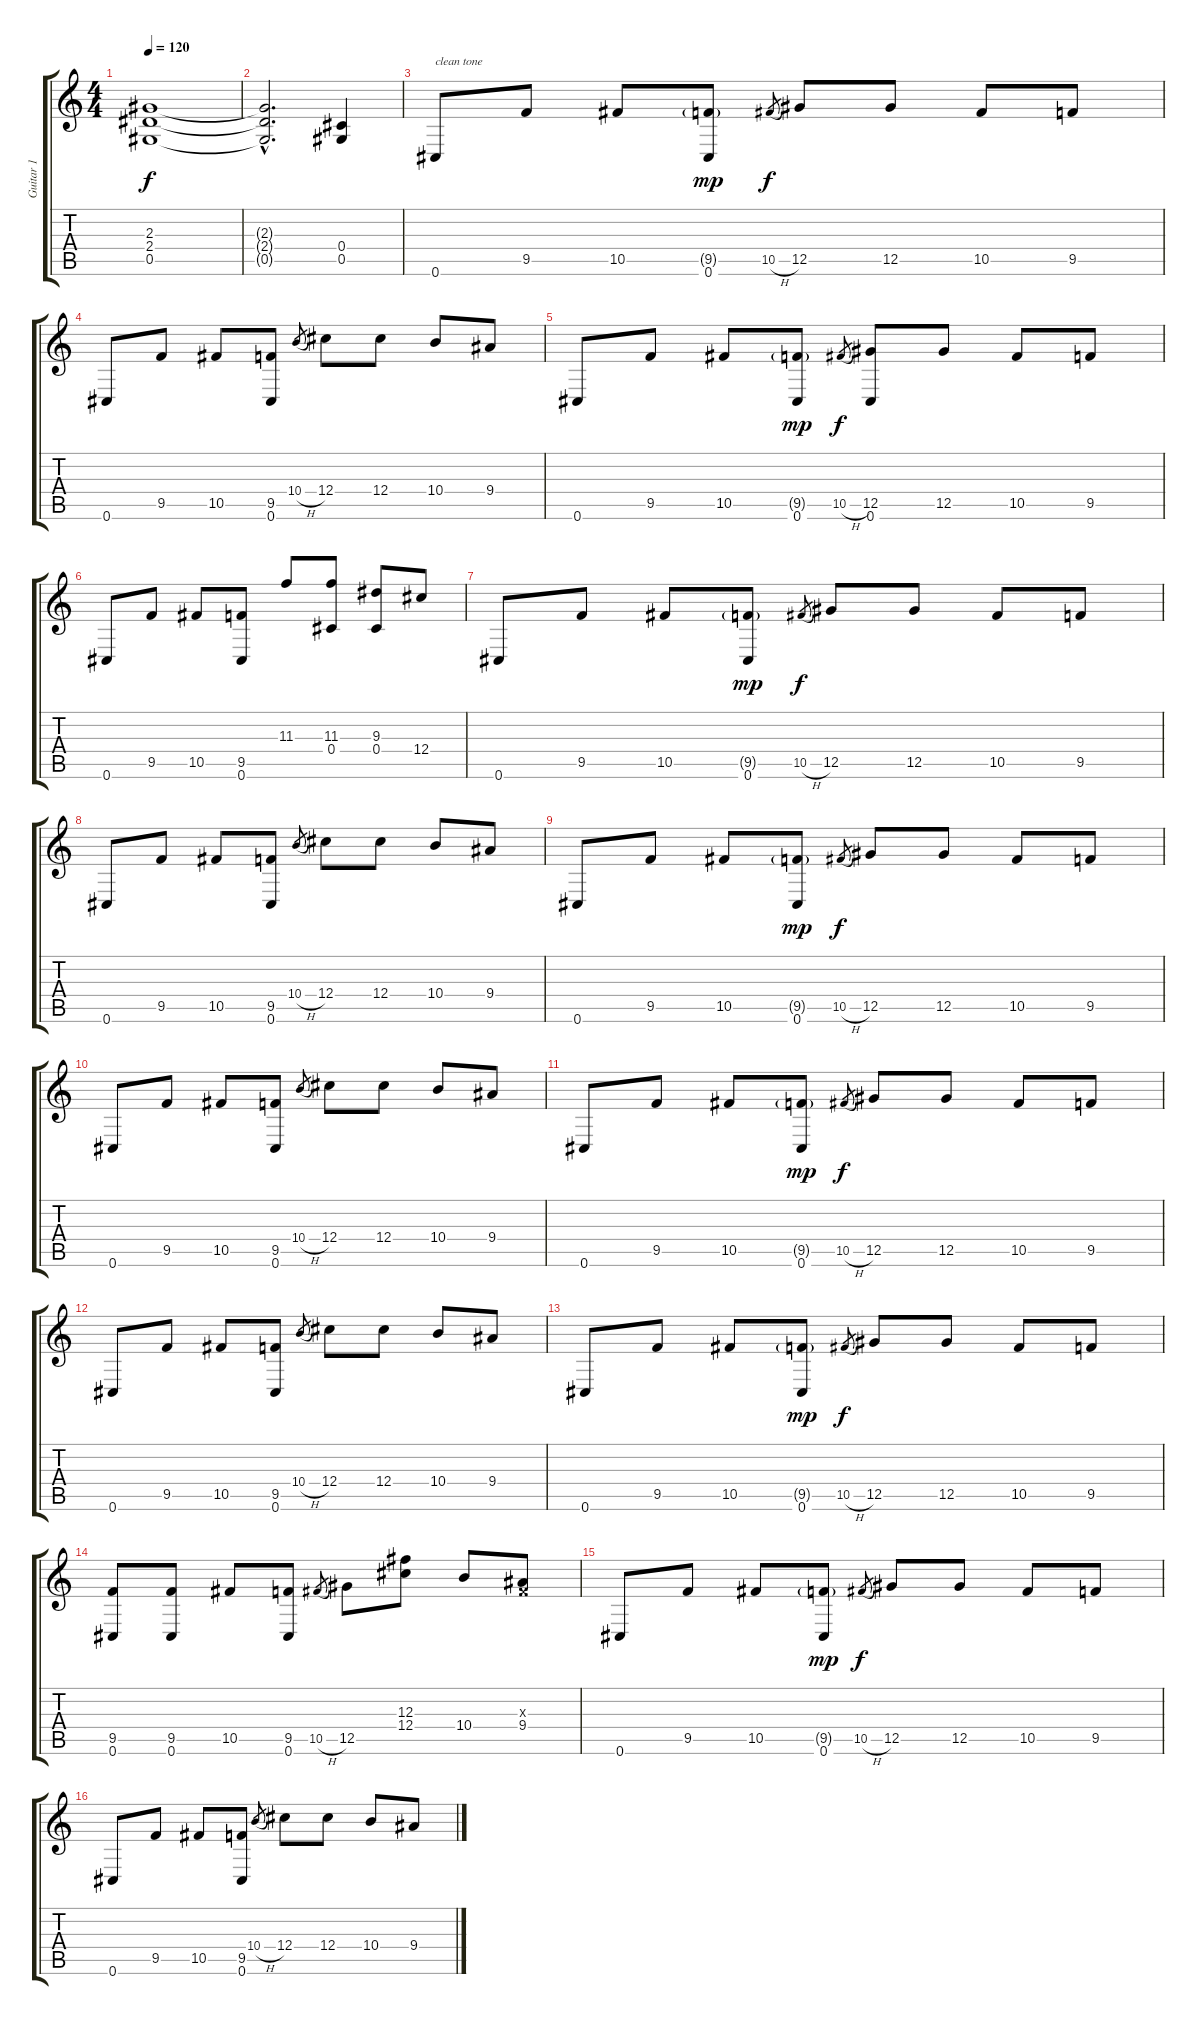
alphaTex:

\track ("Guitar 1" "Guitar 1") {instrument distortionguitar}
\staff {score tabs}
\tuning (Eb4 Bb3 Gb3 Db3 Ab2 Db2) {hide}
\ts (4 4)
\tempo 120
\clef g2
\ks c
(2.3 2.4 0.5).1{dy f} |
(2.3{hac t} 2.4{hac t} 0.5{hac t}).2{d} (0.4 0.5).4 |
0.6.8{txt "clean tone" instrument electricguitarclean} 9.5.8 10.5.8 (9.5{g} 0.6).8{dy mp} 10.5{h}.8{gr dy f} 12.5.8 12.5.8 10.5.8 9.5.8 |
0.6.8 9.5.8 10.5.8 (9.5 0.6).8 10.4{h}.8{gr} 12.4.8 12.4.8 10.4.8 9.4.8 |
0.6.8 9.5.8 10.5.8 (9.5{g} 0.6).8{dy mp} 10.5{h}.8{gr dy f} (12.5 0.6).8 12.5.8 10.5.8 9.5.8 |
0.6.8 9.5.8 10.5.8 (9.5 0.6).8 11.3.8 (11.3 0.4).8 (9.3 0.4).8 12.4.8 |
0.6.8 9.5.8 10.5.8 (9.5{g} 0.6).8{dy mp} 10.5{h}.8{gr dy f} 12.5.8 12.5.8 10.5.8 9.5.8 |
0.6.8 9.5.8 10.5.8 (9.5 0.6).8 10.4{h}.8{gr} 12.4.8 12.4.8 10.4.8 9.4.8 |
0.6.8 9.5.8 10.5.8 (9.5{g} 0.6).8{dy mp} 10.5{h}.8{gr dy f} 12.5.8 12.5.8 10.5.8 9.5.8 |
0.6.8 9.5.8 10.5.8 (9.5 0.6).8 10.4{h}.8{gr} 12.4.8 12.4.8 10.4.8 9.4.8 |
0.6.8 9.5.8 10.5.8 (9.5{g} 0.6).8{dy mp} 10.5{h}.8{gr dy f} 12.5.8 12.5.8 10.5.8 9.5.8 |
0.6.8 9.5.8 10.5.8 (9.5 0.6).8 10.4{h}.8{gr} 12.4.8 12.4.8 10.4.8 9.4.8 |
0.6.8 9.5.8 10.5.8 (9.5{g} 0.6).8{dy mp} 10.5{h}.8{gr dy f} 12.5.8 12.5.8 10.5.8 9.5.8 |
(9.5 0.6).8 (9.5 0.6).8 10.5.8 (9.5 0.6).8 10.5{h}.8{gr} 12.5.8 (12.3 12.4).8 10.4.8 (0.3{x} 9.4).8 |
0.6.8 9.5.8 10.5.8 (9.5{g} 0.6).8{dy mp} 10.5{h}.8{gr dy f} 12.5.8 12.5.8 10.5.8 9.5.8 |
0.6.8 9.5.8 10.5.8 (9.5 0.6).8 10.4{h}.8{gr} 12.4.8 12.4.8 10.4.8 9.4.8
